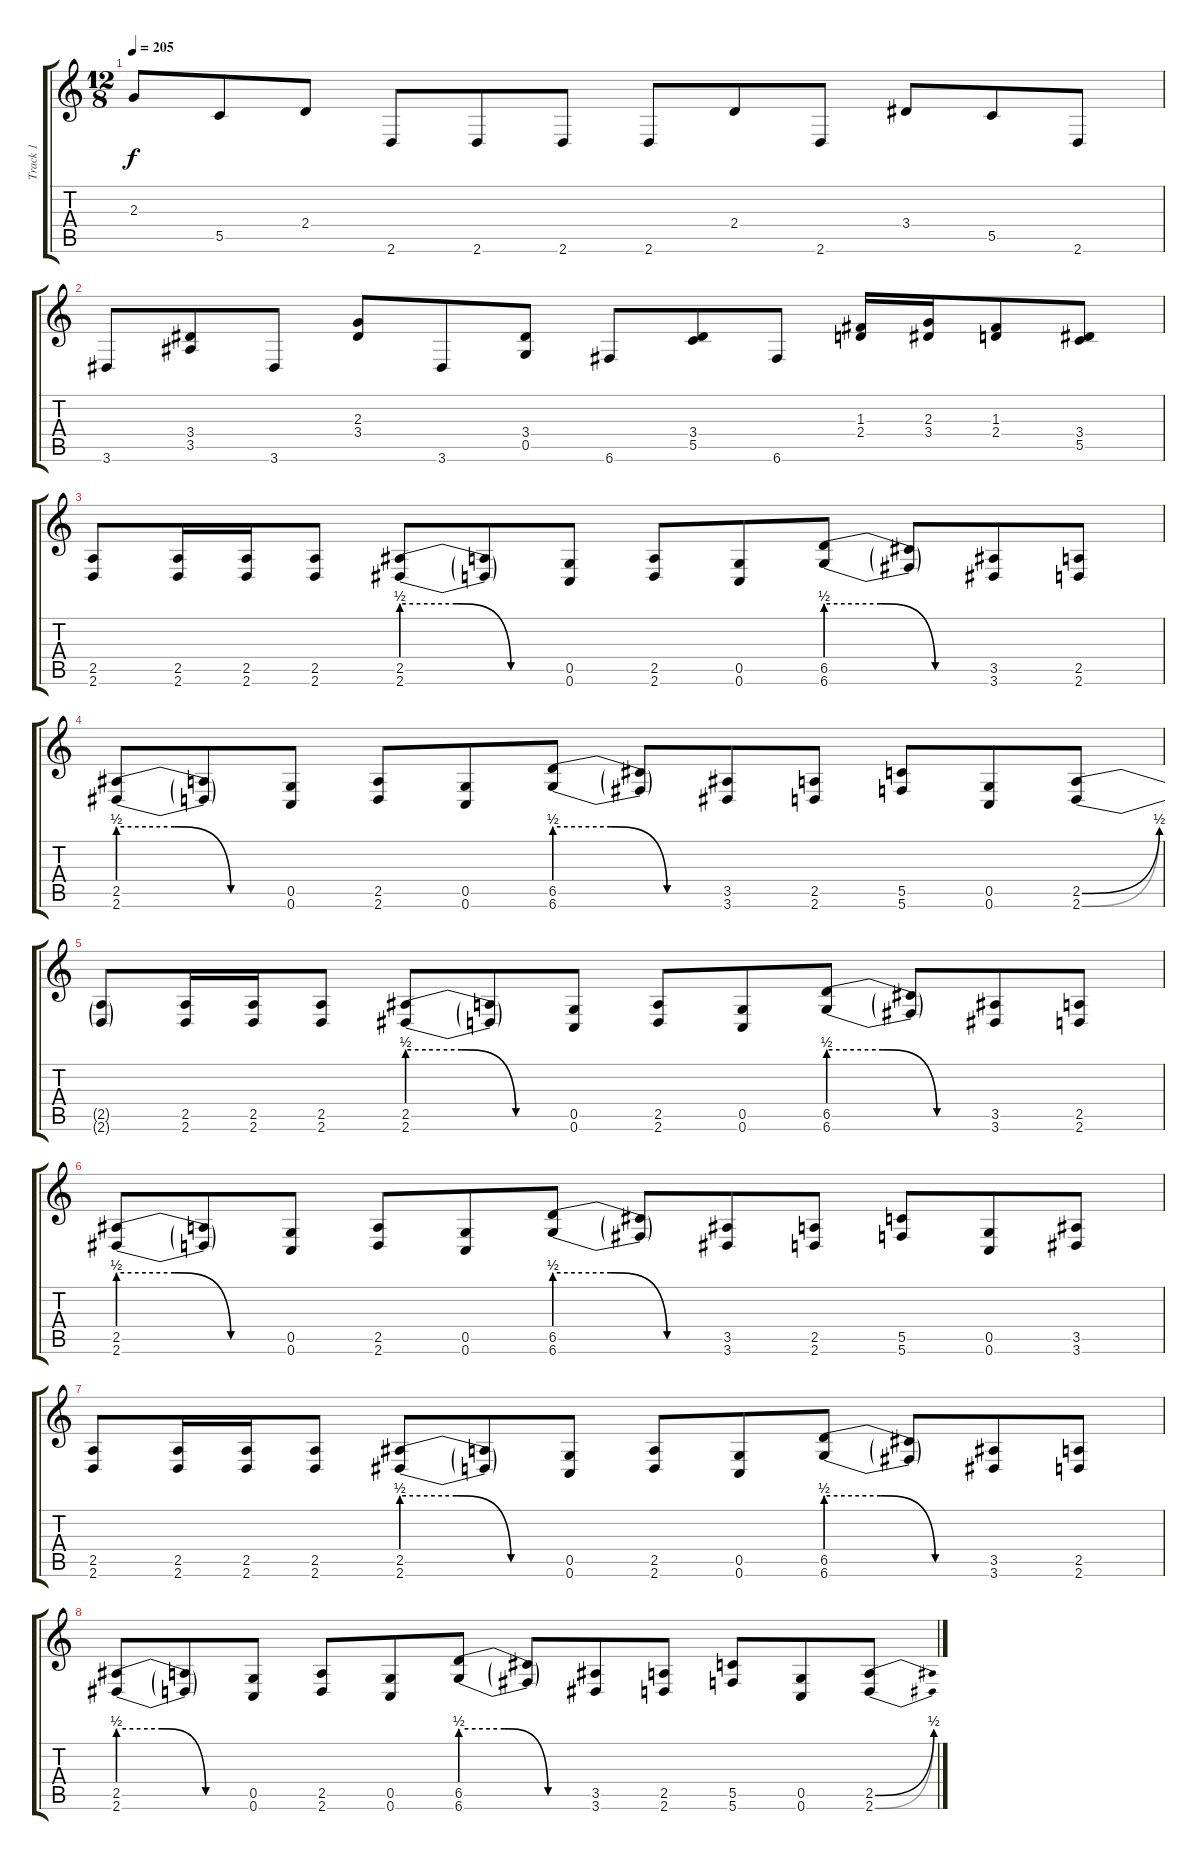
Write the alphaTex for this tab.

\track ("Track 1" "Track 1") {instrument overdrivenguitar}
\staff {score tabs}
\tuning (D4 A3 F3 C3 G2 C2) {hide}
\ts (12 8)
\tempo 205
\clef g2
\ks c
2.3.8{dy f} 5.5.8 2.4.8 2.6.8 2.6.8 2.6.8 2.6.8 2.4.8 2.6.8 3.4.8 5.5.8 2.6.8 |
3.6.8 (3.4 3.5).8 3.6.8 (2.3 3.4).8 3.6.8 (3.4 0.5).8 6.6.8 (3.4 5.5).8 6.6.8 (1.3 2.4).16 (2.3 3.4).16 (1.3 2.4).8 (3.4 5.5).8 |
(2.5 2.6).8 (2.5 2.6).16 (2.5 2.6).16 (2.5 2.6).8 (2.5{be (custom 0 2 20 2 40 0 60 0)} 2.6{be (custom 0 2 20 2 40 0 60 0)}).8 (2.5{t} 2.6{t}).8 (0.5 0.6).8 (2.5 2.6).8 (0.5 0.6).8 (6.5{be (custom 0 2 20 2 40 0 60 0)} 6.6{be (custom 0 2 20 2 40 0 60 0)}).8 (6.5{t} 6.6{t}).8 (3.5 3.6).8 (2.5 2.6).8 |
(2.5{be (custom 0 2 20 2 40 0 60 0)} 2.6{be (custom 0 2 20 2 40 0 60 0)}).8 (2.5{t} 2.6{t}).8 (0.5 0.6).8 (2.5 2.6).8 (0.5 0.6).8 (6.5{be (custom 0 2 20 2 40 0 60 0)} 6.6{be (custom 0 2 20 2 40 0 60 0)}).8 (6.5{t} 6.6{t}).8 (3.5 3.6).8 (2.5 2.6).8 (5.5 5.6).8 (0.5 0.6).8 (2.5{be (bend 0 0 60 2)} 2.6{be (bend 0 0 60 2)}).8 |
(2.5{t} 2.6{t}).8 (2.5 2.6).16 (2.5 2.6).16 (2.5 2.6).8 (2.5{be (custom 0 2 20 2 40 0 60 0)} 2.6{be (custom 0 2 20 2 40 0 60 0)}).8 (2.5{t} 2.6{t}).8 (0.5 0.6).8 (2.5 2.6).8 (0.5 0.6).8 (6.5{be (custom 0 2 20 2 40 0 60 0)} 6.6{be (custom 0 2 20 2 40 0 60 0)}).8 (6.5{t} 6.6{t}).8 (3.5 3.6).8 (2.5 2.6).8 |
(2.5{be (custom 0 2 20 2 40 0 60 0)} 2.6{be (custom 0 2 20 2 40 0 60 0)}).8 (2.5{t} 2.6{t}).8 (0.5 0.6).8 (2.5 2.6).8 (0.5 0.6).8 (6.5{be (custom 0 2 20 2 40 0 60 0)} 6.6{be (custom 0 2 20 2 40 0 60 0)}).8 (6.5{t} 6.6{t}).8 (3.5 3.6).8 (2.5 2.6).8 (5.5 5.6).8 (0.5 0.6).8 (3.5 3.6).8 |
(2.5 2.6).8 (2.5 2.6).16 (2.5 2.6).16 (2.5 2.6).8 (2.5{be (custom 0 2 20 2 40 0 60 0)} 2.6{be (custom 0 2 20 2 40 0 60 0)}).8 (2.5{t} 2.6{t}).8 (0.5 0.6).8 (2.5 2.6).8 (0.5 0.6).8 (6.5{be (custom 0 2 20 2 40 0 60 0)} 6.6{be (custom 0 2 20 2 40 0 60 0)}).8 (6.5{t} 6.6{t}).8 (3.5 3.6).8 (2.5 2.6).8 |
(2.5{be (custom 0 2 20 2 40 0 60 0)} 2.6{be (custom 0 2 20 2 40 0 60 0)}).8 (2.5{t} 2.6{t}).8 (0.5 0.6).8 (2.5 2.6).8 (0.5 0.6).8 (6.5{be (custom 0 2 20 2 40 0 60 0)} 6.6{be (custom 0 2 20 2 40 0 60 0)}).8 (6.5{t} 6.6{t}).8 (3.5 3.6).8 (2.5 2.6).8 (5.5 5.6).8 (0.5 0.6).8 (2.5{be (bend 0 0 60 2)} 2.6{be (bend 0 0 60 2)}).8
